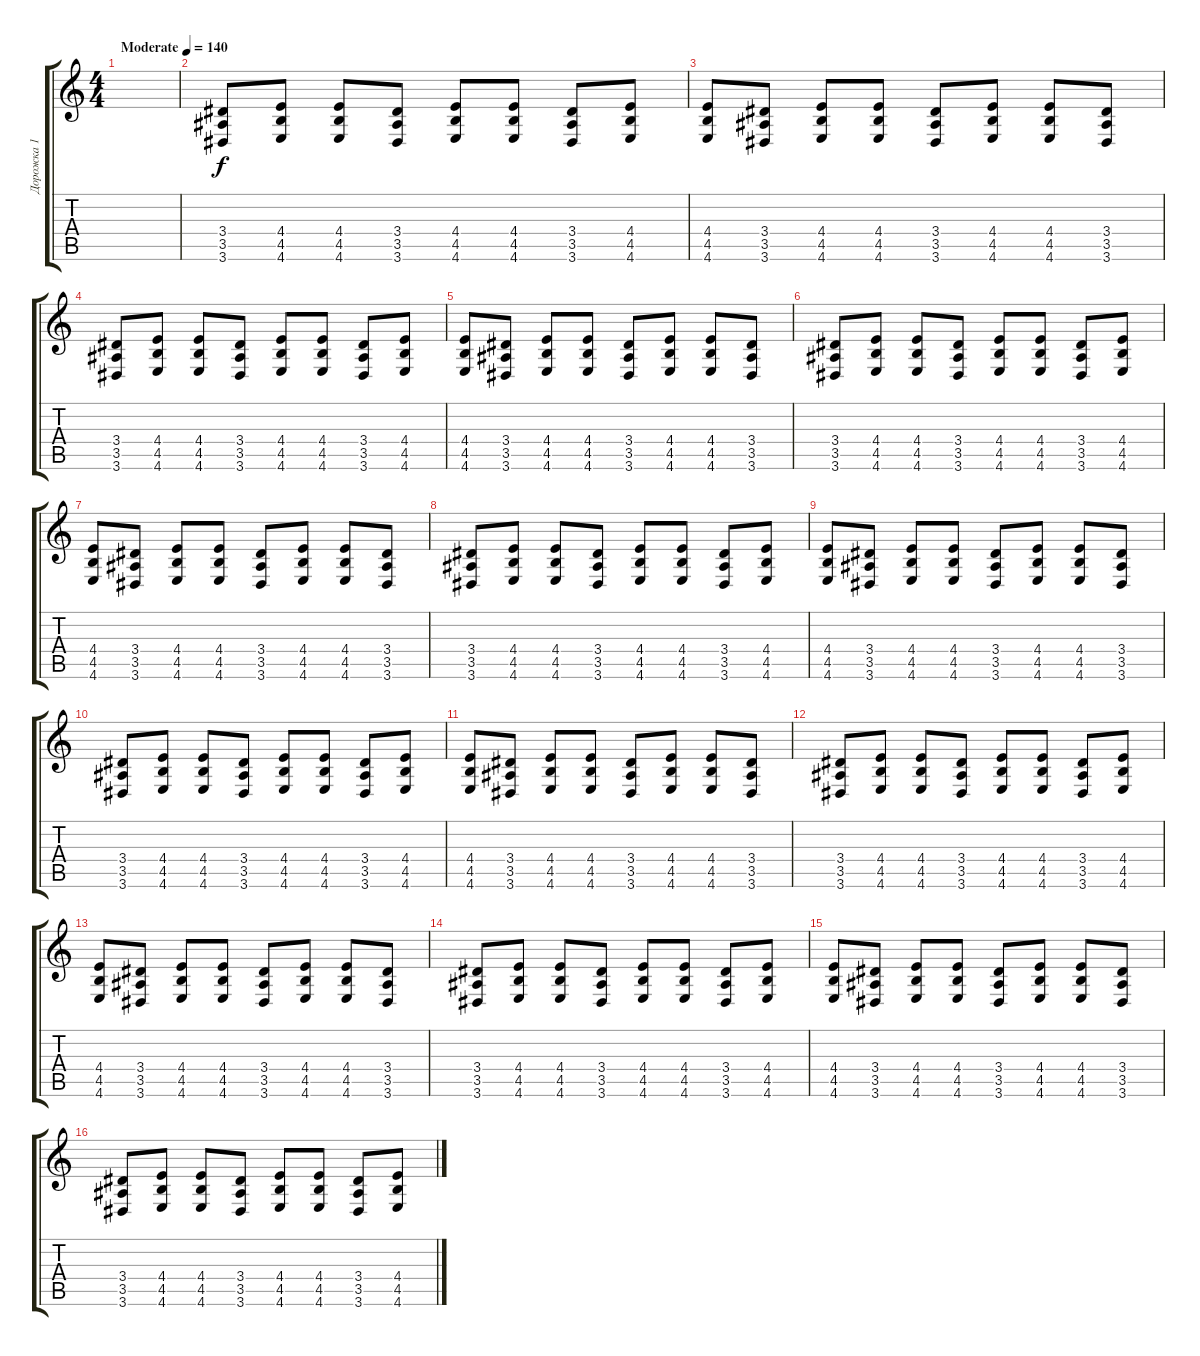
\track ("Дорожка 1" "Дорожка 1") {instrument distortionguitar}
\staff {score tabs}
\tuning (D4 A3 F3 C3 G2 C2) {hide}
\ts (4 4)
\tempo (140 "Moderate")
\clef g2
\ks c
|
(3.4 3.5 3.6).8 (4.4 4.5 4.6).8 (4.4 4.5 4.6).8 (3.4 3.5 3.6).8 (4.4 4.5 4.6).8 (4.4 4.5 4.6).8 (3.4 3.5 3.6).8 (4.4 4.5 4.6).8 |
(4.4 4.5 4.6).8 (3.4 3.5 3.6).8 (4.4 4.5 4.6).8 (4.4 4.5 4.6).8 (3.4 3.5 3.6).8 (4.4 4.5 4.6).8 (4.4 4.5 4.6).8 (3.4 3.5 3.6).8 |
(3.4 3.5 3.6).8 (4.4 4.5 4.6).8 (4.4 4.5 4.6).8 (3.4 3.5 3.6).8 (4.4 4.5 4.6).8 (4.4 4.5 4.6).8 (3.4 3.5 3.6).8 (4.4 4.5 4.6).8 |
(4.4 4.5 4.6).8 (3.4 3.5 3.6).8 (4.4 4.5 4.6).8 (4.4 4.5 4.6).8 (3.4 3.5 3.6).8 (4.4 4.5 4.6).8 (4.4 4.5 4.6).8 (3.4 3.5 3.6).8 |
(3.4 3.5 3.6).8 (4.4 4.5 4.6).8 (4.4 4.5 4.6).8 (3.4 3.5 3.6).8 (4.4 4.5 4.6).8 (4.4 4.5 4.6).8 (3.4 3.5 3.6).8 (4.4 4.5 4.6).8 |
(4.4 4.5 4.6).8 (3.4 3.5 3.6).8 (4.4 4.5 4.6).8 (4.4 4.5 4.6).8 (3.4 3.5 3.6).8 (4.4 4.5 4.6).8 (4.4 4.5 4.6).8 (3.4 3.5 3.6).8 |
(3.4 3.5 3.6).8 (4.4 4.5 4.6).8 (4.4 4.5 4.6).8 (3.4 3.5 3.6).8 (4.4 4.5 4.6).8 (4.4 4.5 4.6).8 (3.4 3.5 3.6).8 (4.4 4.5 4.6).8 |
(4.4 4.5 4.6).8 (3.4 3.5 3.6).8 (4.4 4.5 4.6).8 (4.4 4.5 4.6).8 (3.4 3.5 3.6).8 (4.4 4.5 4.6).8 (4.4 4.5 4.6).8 (3.4 3.5 3.6).8 |
(3.4 3.5 3.6).8 (4.4 4.5 4.6).8 (4.4 4.5 4.6).8 (3.4 3.5 3.6).8 (4.4 4.5 4.6).8 (4.4 4.5 4.6).8 (3.4 3.5 3.6).8 (4.4 4.5 4.6).8 |
(4.4 4.5 4.6).8 (3.4 3.5 3.6).8 (4.4 4.5 4.6).8 (4.4 4.5 4.6).8 (3.4 3.5 3.6).8 (4.4 4.5 4.6).8 (4.4 4.5 4.6).8 (3.4 3.5 3.6).8 |
(3.4 3.5 3.6).8 (4.4 4.5 4.6).8 (4.4 4.5 4.6).8 (3.4 3.5 3.6).8 (4.4 4.5 4.6).8 (4.4 4.5 4.6).8 (3.4 3.5 3.6).8 (4.4 4.5 4.6).8 |
(4.4 4.5 4.6).8 (3.4 3.5 3.6).8 (4.4 4.5 4.6).8 (4.4 4.5 4.6).8 (3.4 3.5 3.6).8 (4.4 4.5 4.6).8 (4.4 4.5 4.6).8 (3.4 3.5 3.6).8 |
(3.4 3.5 3.6).8 (4.4 4.5 4.6).8 (4.4 4.5 4.6).8 (3.4 3.5 3.6).8 (4.4 4.5 4.6).8 (4.4 4.5 4.6).8 (3.4 3.5 3.6).8 (4.4 4.5 4.6).8 |
(4.4 4.5 4.6).8 (3.4 3.5 3.6).8 (4.4 4.5 4.6).8 (4.4 4.5 4.6).8 (3.4 3.5 3.6).8 (4.4 4.5 4.6).8 (4.4 4.5 4.6).8 (3.4 3.5 3.6).8 |
(3.4 3.5 3.6).8 (4.4 4.5 4.6).8 (4.4 4.5 4.6).8 (3.4 3.5 3.6).8 (4.4 4.5 4.6).8 (4.4 4.5 4.6).8 (3.4 3.5 3.6).8 (4.4 4.5 4.6).8
